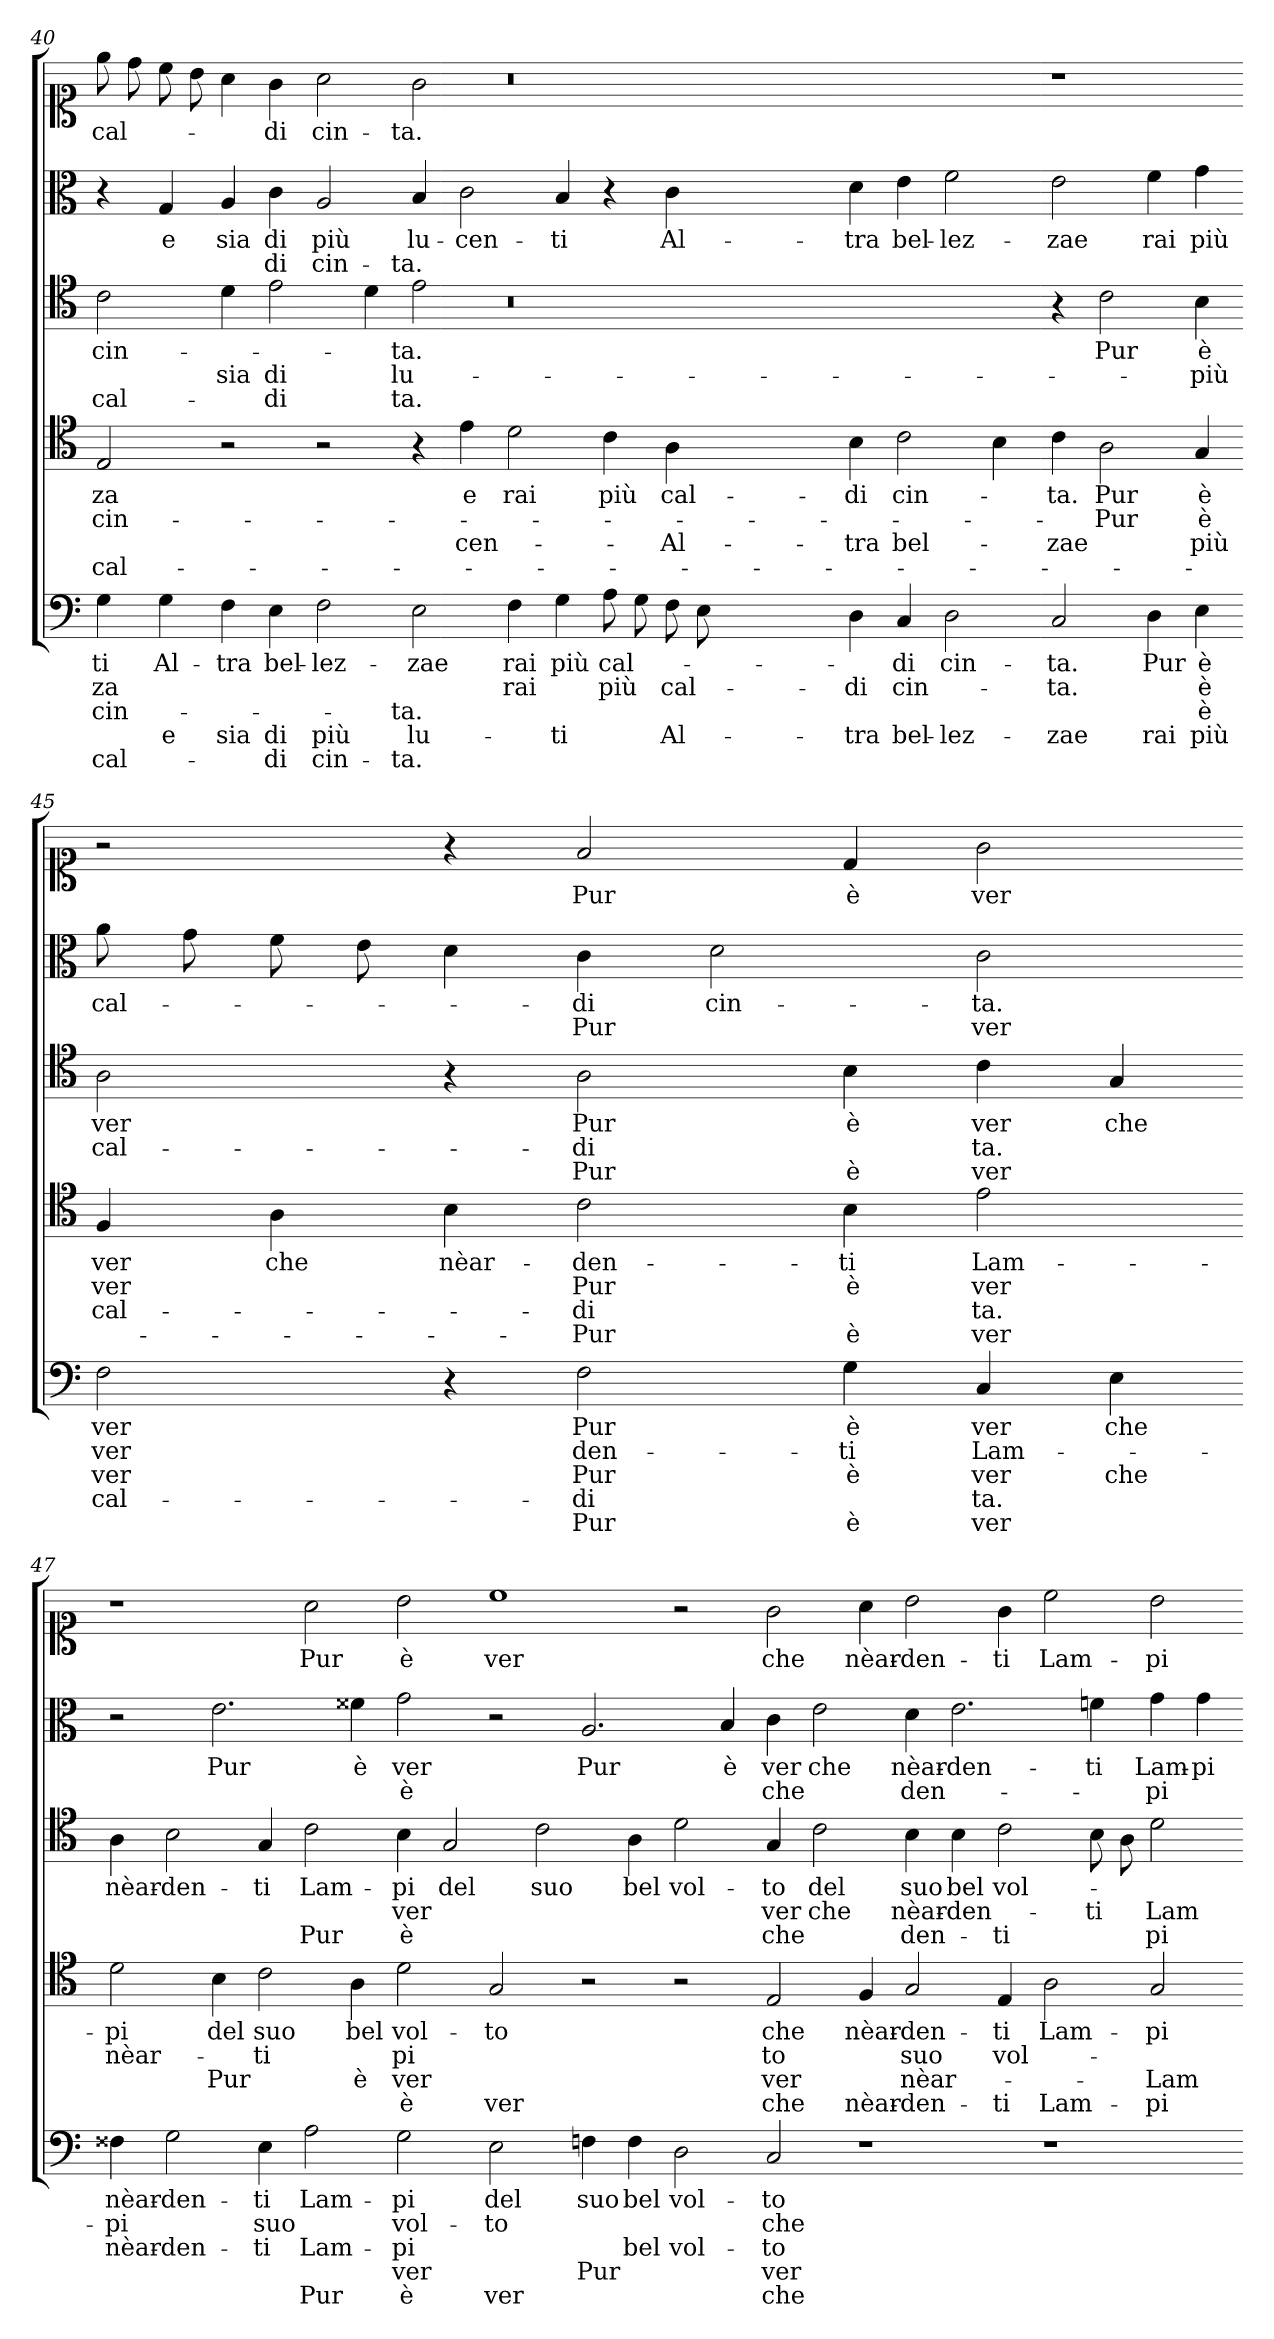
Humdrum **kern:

**kern	**text	**text	**text	**text	**text	**kern	**text	**text	**text	**text	**kern	**text	**text	**text	**kern	**text	**text	**kern	**text
*part5	*part5	*part5	*part5	*part5	*part5	*part4	*part4	*part4	*part4	*part4	*part3	*part3	*part3	*part3	*part2	*part2	*part2	*part1	*part1
*staff5	*staff5	*staff5	*staff5	*staff5	*staff5	*staff4	*staff4	*staff4	*staff4	*staff4	*staff3	*staff3	*staff3	*staff3	*staff2	*staff2	*staff2	*staff1	*staff1
*clefF4	*	*	*	*	*	*clefC4	*	*	*	*	*clefC4	*	*	*	*clefC3	*	*	*clefC1	*
*k[]	*	*	*	*	*	*k[]	*	*	*	*	*k[]	*	*	*	*k[]	*	*	*k[]	*
=40	=40	=40	=40	=40	=40	=40	=40	=40	=40	=40	=40	=40	=40	=40	=40	=40	=40	=40	=40
4G	ti	za	cin-	.	cal-	2E	za	cin-	.	cal-	2c	cin-	.	cal-	4r	.	.	8ee	cal-
.	.	.	.	.	.	.	.	.	.	.	.	.	.	.	.	.	.	8dd	.
4G	Al-	.	.	e	.	.	.	.	.	.	.	.	.	.	4G	e	.	8cc	.
.	.	.	.	.	.	.	.	.	.	.	.	.	.	.	.	.	.	8b	.
4F	tra	.	.	sia	.	2r	.	.	.	.	4d	.	sia	.	4A	sia	.	4a	.
4E	bel-	.	.	di	di	.	.	.	.	.	2e	.	di	di	4c	di	di	4g	di
2F	lez-	.	.	più	cin-	2r	.	.	.	.	.	.	.	.	2A	più	cin-	2a	cin-
.	.	.	.	.	.	.	.	.	.	.	4d	.	.	.	.	.	.	.	.
2E	zae	.	ta.	lu-	ta.	4r	.	.	.	.	2e	ta.	lu-	ta.	4B	lu-	ta.	2g	ta.
.	.	.	.	.	.	4e	e	.	cen-	.	.	.	.	.	2c	cen-	.	.	.
4F	rai	rai	.	.	.	2d	rai	.	.	.	0r	.	.	.	.	.	.	0r	.
4G	più	.	.	ti	.	.	.	.	.	.	.	.	.	.	4B	ti	.	.	.
8A	cal-	più	.	.	.	4c	più	.	.	.	.	.	.	.	4r	.	.	.	.
8G	.	.	.	.	.	.	.	.	.	.	.	.	.	.	.	.	.	.	.
8F	.	cal-	.	Al-	.	4A	cal-	.	Al-	.	.	.	.	.	4c	Al-	.	.	.
8E	.	.	.	.	.	.	.	.	.	.	.	.	.	.	.	.	.	.	.
1ryy	.	.	.	.	.	1ryy	.	.	.	.	.	.	.	.	1ryy	.	.	.	.
=43-	=43-	=43-	=43-	=43-	=43-	=43-	=43-	=43-	=43-	=43-	=43-	=43-	=43-	=43-	=43-	=43-	=43-	=43-	=43-
4D	.	di	.	tra	.	4B	di	.	tra	.	1ryy	.	.	.	4d	tra	.	1ryy	.
4C	di	cin-	.	bel-	.	2c	cin-	.	bel-	.	.	.	.	.	4e	bel-	.	.	.
2D	cin-	.	.	lez-	.	.	.	.	.	.	.	.	.	.	2f	lez-	.	.	.
.	.	.	.	.	.	4B	.	.	.	.	.	.	.	.	.	.	.	.	.
=44-	=44-	=44-	=44-	=44-	=44-	=44-	=44-	=44-	=44-	=44-	=44-	=44-	=44-	=44-	=44-	=44-	=44-	=44-	=44-
2C	ta.	ta.	.	zae	.	4c	ta.	.	zae	.	4r	.	.	.	2e	zae	.	1r	.
.	.	.	.	.	.	2A	Pur	Pur	.	.	2c	Pur	.	.	.	.	.	.	.
4D	Pur	.	.	rai	.	.	.	.	.	.	.	.	.	.	4f	rai	.	.	.
4E	è	è	è	più	.	4G	è	è	più	.	4B	è	più	.	4g	più	.	.	.
=45-	=45-	=45-	=45-	=45-	=45-	=45-	=45-	=45-	=45-	=45-	=45-	=45-	=45-	=45-	=45-	=45-	=45-	=45-	=45-
2F	ver	ver	ver	cal-	.	4F	ver	ver	cal-	.	2A	ver	cal-	.	8a	cal-	.	2r	.
.	.	.	.	.	.	.	.	.	.	.	.	.	.	.	8g	.	.	.	.
.	.	.	.	.	.	4A	che	.	.	.	.	.	.	.	8f	.	.	.	.
.	.	.	.	.	.	.	.	.	.	.	.	.	.	.	8e	.	.	.	.
4r	.	.	.	.	.	4B	nèar-	.	.	.	4r	.	.	.	4d	.	.	4r	.
2F	Pur	den-	Pur	di	Pur	2c	den-	Pur	di	Pur	2A	Pur	di	Pur	4c	di	Pur	2f	Pur
.	.	.	.	.	.	.	.	.	.	.	.	.	.	.	2d	cin-	.	.	.
4G	è	ti	è	.	è	4B	ti	è	.	è	4B	è	.	è	.	.	.	4d	è
4C	ver	Lam-	ver	ta.	ver	2e	Lam-	ver	ta.	ver	4c	ver	ta.	ver	2c	ta.	ver	2g	ver
4E	che	.	che	.	.	.	.	.	.	.	4G	che	.	.	.	.	.	.	.
=47-	=47-	=47-	=47-	=47-	=47-	=47-	=47-	=47-	=47-	=47-	=47-	=47-	=47-	=47-	=47-	=47-	=47-	=47-	=47-
4F##X	nèar-	pi	nèar-	.	.	2d	pi	nèar-	.	.	4A	nèar-	.	.	2r	.	.	1r	.
2G	den-	.	den-	.	.	.	.	.	.	.	2B	den-	.	.	.	.	.	.	.
.	.	.	.	.	.	4B	del	.	Pur	.	.	.	.	.	2.e	Pur	.	.	.
4E	ti	suo	ti	.	.	2c	suo	ti	.	.	4G	ti	.	.	.	.	.	.	.
2A	Lam-	.	Lam-	.	Pur	.	.	.	.	.	2c	Lam-	.	Pur	.	.	.	2a	Pur
.	.	.	.	.	.	4A	bel	.	è	.	.	.	.	.	4f##X	è	.	.	.
2G	pi	vol-	pi	ver	è	2d	vol-	pi	ver	è	4B	pi	ver	è	2g	ver	è	2b	è
.	.	.	.	.	.	.	.	.	.	.	2G	del	.	.	.	.	.	.	.
2E	del	to	.	.	ver	2G	to	.	.	ver	.	.	.	.	2r	.	.	1cc	ver
.	.	.	.	.	.	.	.	.	.	.	2c	suo	.	.	.	.	.	.	.
4F	suo	.	.	Pur	.	2r	.	.	.	.	.	.	.	.	2.A	Pur	.	.	.
4F	bel	.	bel	.	.	.	.	.	.	.	4A	bel	.	.	.	.	.	.	.
2D	vol-	.	vol-	.	.	2r	.	.	.	.	2d	vol-	.	.	.	.	.	2r	.
.	.	.	.	.	.	.	.	.	.	.	.	.	.	.	4B	è	.	.	.
2C	to	che	to	ver	che	2E	che	to	ver	che	4G	to	ver	che	4c	ver	che	2g	che
.	.	.	.	.	.	.	.	.	.	.	2c	del	che	.	2e	che	.	.	.
1r	.	.	.	.	.	4F	nèar-	.	.	nèar-	.	.	.	.	.	.	.	4a	nèar-
.	.	.	.	.	.	2G	den-	suo	nèar-	den-	4B	suo	nèar-	den-	4d	nèar-	den-	2b	den-
.	.	.	.	.	.	.	.	.	.	.	4B	bel	den-	.	2.e	den-	.	.	.
.	.	.	.	.	.	4E	ti	vol-	.	ti	2c	vol-	.	ti	.	.	.	4g	ti
1r	.	.	.	.	.	2A	Lam-	.	.	Lam-	.	.	.	.	.	.	.	2cc	Lam-
.	.	.	.	.	.	.	.	.	.	.	8B	.	ti	.	4f	ti	.	.	.
.	.	.	.	.	.	.	.	.	.	.	8A	.	.	.	.	.	.	.	.
.	.	.	.	.	.	2G	pi	.	Lam-	pi	2d	.	Lam-	pi	4g	Lam-	pi	2b	pi
.	.	.	.	.	.	.	.	.	.	.	.	.	.	.	4g	pi	.	.	.
=-	=-	=-	=-	=-	=-	=-	=-	=-	=-	=-	=-	=-	=-	=-	=-	=-	=-	=-	=-
*-	*-	*-	*-	*-	*-	*-	*-	*-	*-	*-	*-	*-	*-	*-	*-	*-	*-	*-	*-
